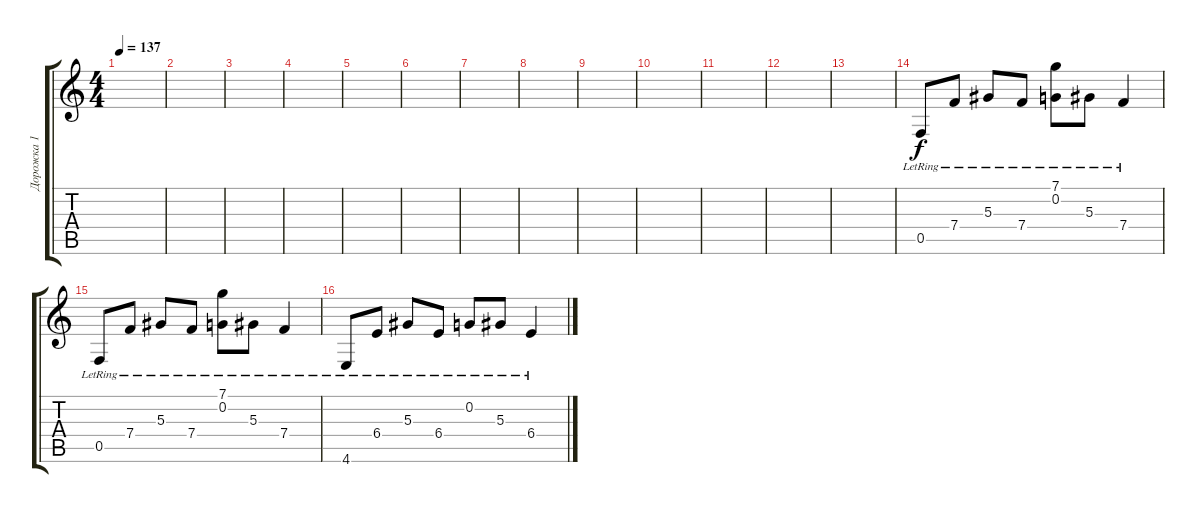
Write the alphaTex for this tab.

\track ("Дорожка 1" "Дорожка 1") {instrument acousticguitarsteel}
\staff {score tabs}
\tuning (C4 G3 Eb3 Bb2 F2 C2) {hide}
\ts (4 4)
\tempo 137
\clef g2
\ks c
|
|
|
|
|
|
|
|
|
|
|
|
|
0.5{lr}.8 7.4{lr}.8 5.3{lr}.8 7.4{lr}.8 (7.1{lr} 0.2{lr}).8 5.3{lr}.8 7.4{lr}.4 |
0.5{lr}.8 7.4{lr}.8 5.3{lr}.8 7.4{lr}.8 (7.1{lr} 0.2{lr}).8 5.3{lr}.8 7.4{lr}.4 |
4.6{lr}.8 6.4{lr}.8 5.3{lr}.8 6.4{lr}.8 0.2{lr}.8 5.3{lr}.8 6.4{lr}.4
